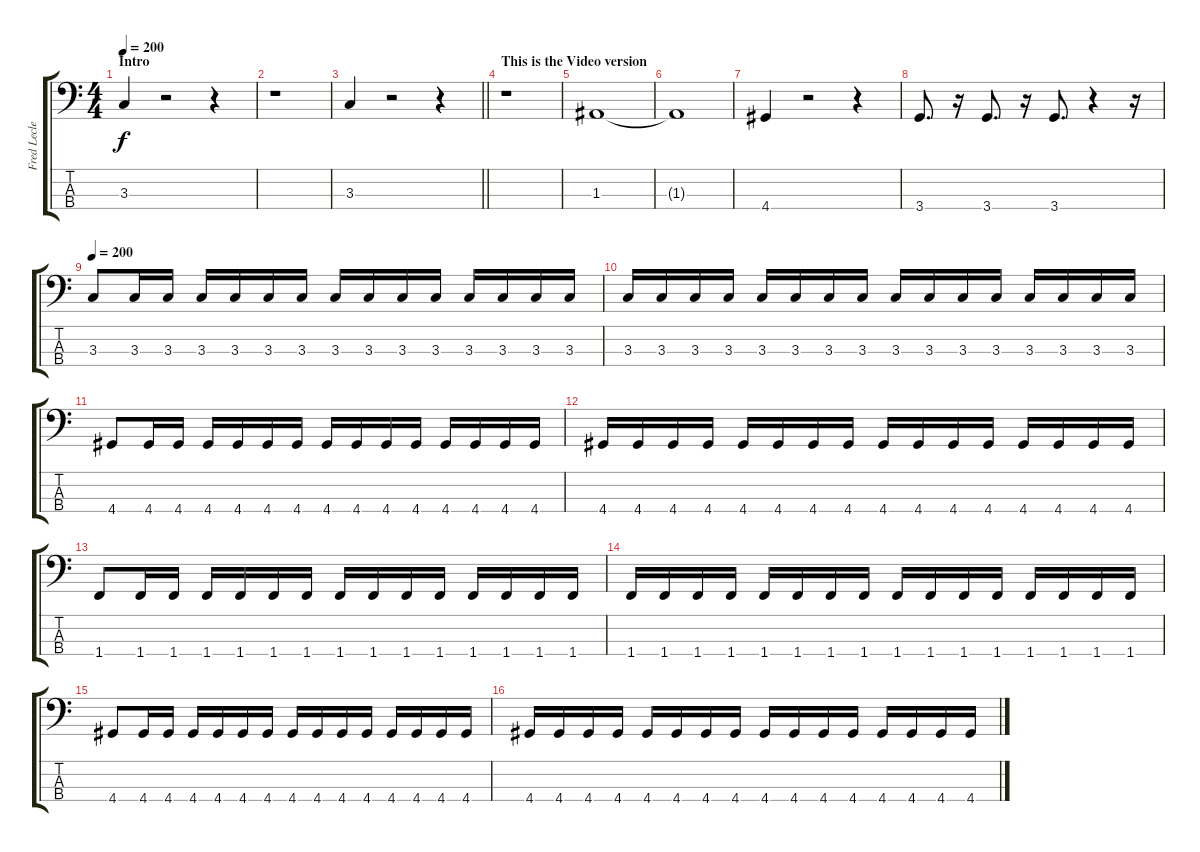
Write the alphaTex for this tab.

\track ("Fred Leclercq" "Fred Lecle") {instrument electricbassfinger}
\staff {score tabs}
\tuning (G2 D2 A1 E1) {hide}
\ts (4 4)
\section ("" "Intro")
\tempo 200
\tempo 190
\tempo 200
\clef f4
\ks aminor
3.3.4{dy f instrument electricbassfinger} r.2 r.4 |
r.1 |
\barLineRight lightlight
3.3.4 r.2 r.4 |
\section ("" "This is the Video version")
r.1 |
1.3.1 |
1.3{t}.1 |
4.4.4 r.2 r.4 |
3.4.8{d} r.16 3.4.8{d} r.16 3.4.8{d} r.4 r.16 |
\tempo 200
3.3.8 3.3.16 3.3.16 3.3.16 3.3.16 3.3.16 3.3.16 3.3.16 3.3.16 3.3.16 3.3.16 3.3.16 3.3.16 3.3.16 3.3.16 |
3.3.16 3.3.16 3.3.16 3.3.16 3.3.16 3.3.16 3.3.16 3.3.16 3.3.16 3.3.16 3.3.16 3.3.16 3.3.16 3.3.16 3.3.16 3.3.16 |
4.4.8 4.4.16 4.4.16 4.4.16 4.4.16 4.4.16 4.4.16 4.4.16 4.4.16 4.4.16 4.4.16 4.4.16 4.4.16 4.4.16 4.4.16 |
4.4.16 4.4.16 4.4.16 4.4.16 4.4.16 4.4.16 4.4.16 4.4.16 4.4.16 4.4.16 4.4.16 4.4.16 4.4.16 4.4.16 4.4.16 4.4.16 |
1.4.8 1.4.16 1.4.16 1.4.16 1.4.16 1.4.16 1.4.16 1.4.16 1.4.16 1.4.16 1.4.16 1.4.16 1.4.16 1.4.16 1.4.16 |
1.4.16 1.4.16 1.4.16 1.4.16 1.4.16 1.4.16 1.4.16 1.4.16 1.4.16 1.4.16 1.4.16 1.4.16 1.4.16 1.4.16 1.4.16 1.4.16 |
4.4.8 4.4.16 4.4.16 4.4.16 4.4.16 4.4.16 4.4.16 4.4.16 4.4.16 4.4.16 4.4.16 4.4.16 4.4.16 4.4.16 4.4.16 |
4.4.16 4.4.16 4.4.16 4.4.16 4.4.16 4.4.16 4.4.16 4.4.16 4.4.16 4.4.16 4.4.16 4.4.16 4.4.16 4.4.16 4.4.16 4.4.16
